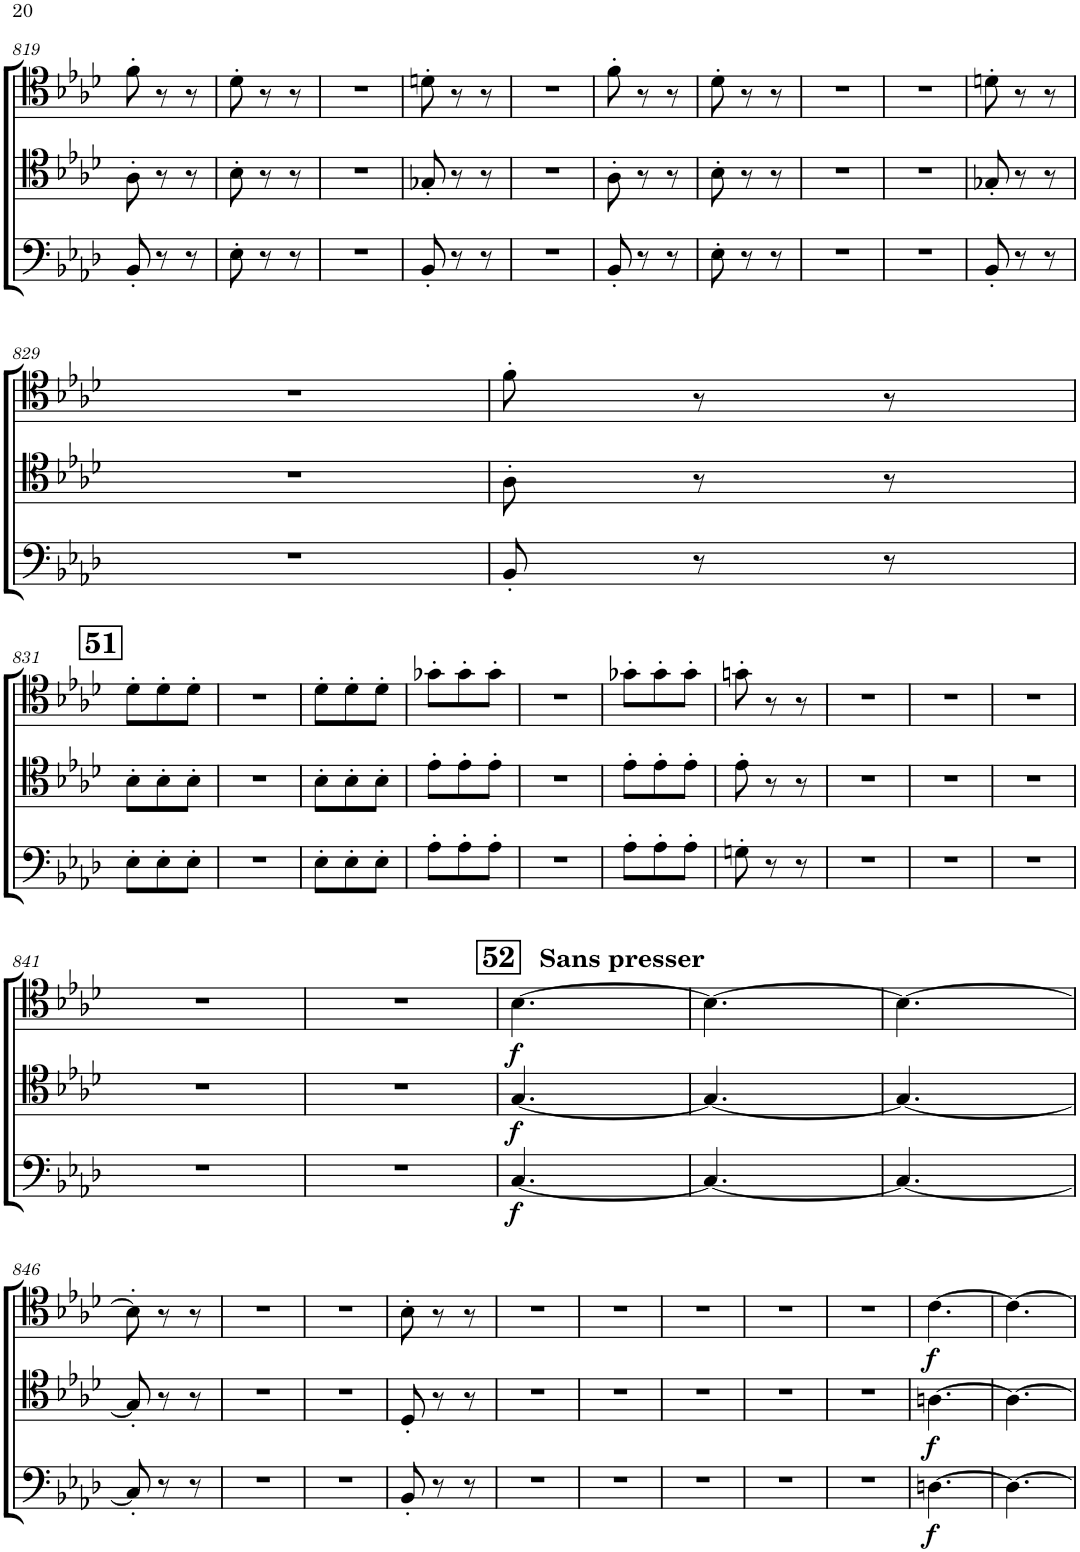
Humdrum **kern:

**kern	**dynam	**kern	**dynam	**kern	**dynam
*part3	*part3	*part2	*part2	*part1	*part1
*staff3	*staff3	*staff2	*staff2	*staff1	*staff1
*I"Trombone 3	*	*I"Trombone 2	*	*I"Trombone 1	*
*I'Trb	*	*I'Trb	*	*I'Trb	*
!!LO:PB:g=z
*clefF4	*	*clefC4	*	*clefC4	*
*k[b-e-a-d-]	*	*k[b-e-a-d-]	*	*k[b-e-a-d-]	*
*M3/8	*	*M3/8	*	*M3/8	*
=819	=819	=819	=819	=819	=819
8BB-'/	.	8A-'\	.	8f'\	.
8r	.	8r	.	8r	.
8r	.	8r	.	8r	.
=820	=820	=820	=820	=820	=820
8E-'\	.	8B-'\	.	8d-'\	.
8r	.	8r	.	8r	.
8r	.	8r	.	8r	.
=821	=821	=821	=821	=821	=821
4.r	.	4.r	.	4.r	.
=822	=822	=822	=822	=822	=822
8BB-'/	.	8G-X'/	.	8dn'\	.
8r	.	8r	.	8r	.
8r	.	8r	.	8r	.
=823	=823	=823	=823	=823	=823
4.r	.	4.r	.	4.r	.
=824	=824	=824	=824	=824	=824
8BB-'/	.	8A-'\	.	8f'\	.
8r	.	8r	.	8r	.
8r	.	8r	.	8r	.
=825	=825	=825	=825	=825	=825
8E-'\	.	8B-'\	.	8d-'\	.
8r	.	8r	.	8r	.
8r	.	8r	.	8r	.
=826	=826	=826	=826	=826	=826
4.r	.	4.r	.	4.r	.
=827	=827	=827	=827	=827	=827
4.r	.	4.r	.	4.r	.
=828	=828	=828	=828	=828	=828
8BB-'/	.	8G-X'/	.	8dn'\	.
8r	.	8r	.	8r	.
8r	.	8r	.	8r	.
!!LO:LB:g=z
=829	=829	=829	=829	=829	=829
4.r	.	4.r	.	4.r	.
=830	=830	=830	=830	=830	=830
8BB-'/	.	8A-'\	.	8f'\	.
8r	.	8r	.	8r	.
8r	.	8r	.	8r	.
!!LO:LB:g=z
!!LO:REH:place=s1:a:B:cj:fs=14:t=51
=831	=831	=831	=831	=831	=831
8E-'\L	.	8B-'\L	.	8d-'\L	.
8E-'\	.	8B-'\	.	8d-'\	.
8E-'\J	.	8B-'\J	.	8d-'\J	.
=832	=832	=832	=832	=832	=832
4.r	.	4.r	.	4.r	.
=833	=833	=833	=833	=833	=833
8E-'\L	.	8B-'\L	.	8d-'\L	.
8E-'\	.	8B-'\	.	8d-'\	.
8E-'\J	.	8B-'\J	.	8d-'\J	.
=834	=834	=834	=834	=834	=834
8A-'\L	.	8e-'\L	.	8g-X'\L	.
8A-'\	.	8e-'\	.	8g-'\	.
8A-'\J	.	8e-'\J	.	8g-'\J	.
=835	=835	=835	=835	=835	=835
4.r	.	4.r	.	4.r	.
=836	=836	=836	=836	=836	=836
8A-'\L	.	8e-'\L	.	8g-X'\L	.
8A-'\	.	8e-'\	.	8g-'\	.
8A-'\J	.	8e-'\J	.	8g-'\J	.
=837	=837	=837	=837	=837	=837
8Gn'\	.	8e-'\	.	8gn'\	.
8r	.	8r	.	8r	.
8r	.	8r	.	8r	.
=838	=838	=838	=838	=838	=838
4.r	.	4.r	.	4.r	.
=839	=839	=839	=839	=839	=839
4.r	.	4.r	.	4.r	.
=840	=840	=840	=840	=840	=840
4.r	.	4.r	.	4.r	.
!!LO:LB:g=z
=841	=841	=841	=841	=841	=841
4.r	.	4.r	.	4.r	.
=842	=842	=842	=842	=842	=842
4.r	.	4.r	.	4.r	.
=843	=843	=843	=843	=843	=843
!!LO:REH:place=s1:a:B:cj:fs=14:t=52
!	!	!	!	!LO:TX:a:B:t=Sans presser	!
!	!LO:DY:b	!	!LO:DY:b	!	!LO:DY:b
[4.C/	f	[4.G/	f	[4.B-\	f
=844	=844	=844	=844	=844	=844
4.C/_	.	4.G/_	.	4.B-\_	.
=845	=845	=845	=845	=845	=845
4.C/_	.	4.G/_	.	4.B-\_	.
!!LO:LB:g=z
=846	=846	=846	=846	=846	=846
8C'/]	.	8G'/]	.	8B-'\]	.
8r	.	8r	.	8r	.
8r	.	8r	.	8r	.
=847	=847	=847	=847	=847	=847
4.r	.	4.r	.	4.r	.
=848	=848	=848	=848	=848	=848
4.r	.	4.r	.	4.r	.
=849	=849	=849	=849	=849	=849
8BB-'/	.	8D-'/	.	8B-'\	.
8r	.	8r	.	8r	.
8r	.	8r	.	8r	.
=850	=850	=850	=850	=850	=850
4.r	.	4.r	.	4.r	.
=851	=851	=851	=851	=851	=851
4.r	.	4.r	.	4.r	.
=852	=852	=852	=852	=852	=852
4.r	.	4.r	.	4.r	.
=853	=853	=853	=853	=853	=853
4.r	.	4.r	.	4.r	.
=854	=854	=854	=854	=854	=854
4.r	.	4.r	.	4.r	.
=855	=855	=855	=855	=855	=855
!	!LO:DY:b	!	!LO:DY:b	!	!LO:DY:b
[4.Dn\	f	[4.An\	f	[4.c\	f
=856	=856	=856	=856	=856	=856
4.D\_	.	4.A\_	.	4.c\_	.
=	=	=	=	=	=
*-	*-	*-	*-	*-	*-
